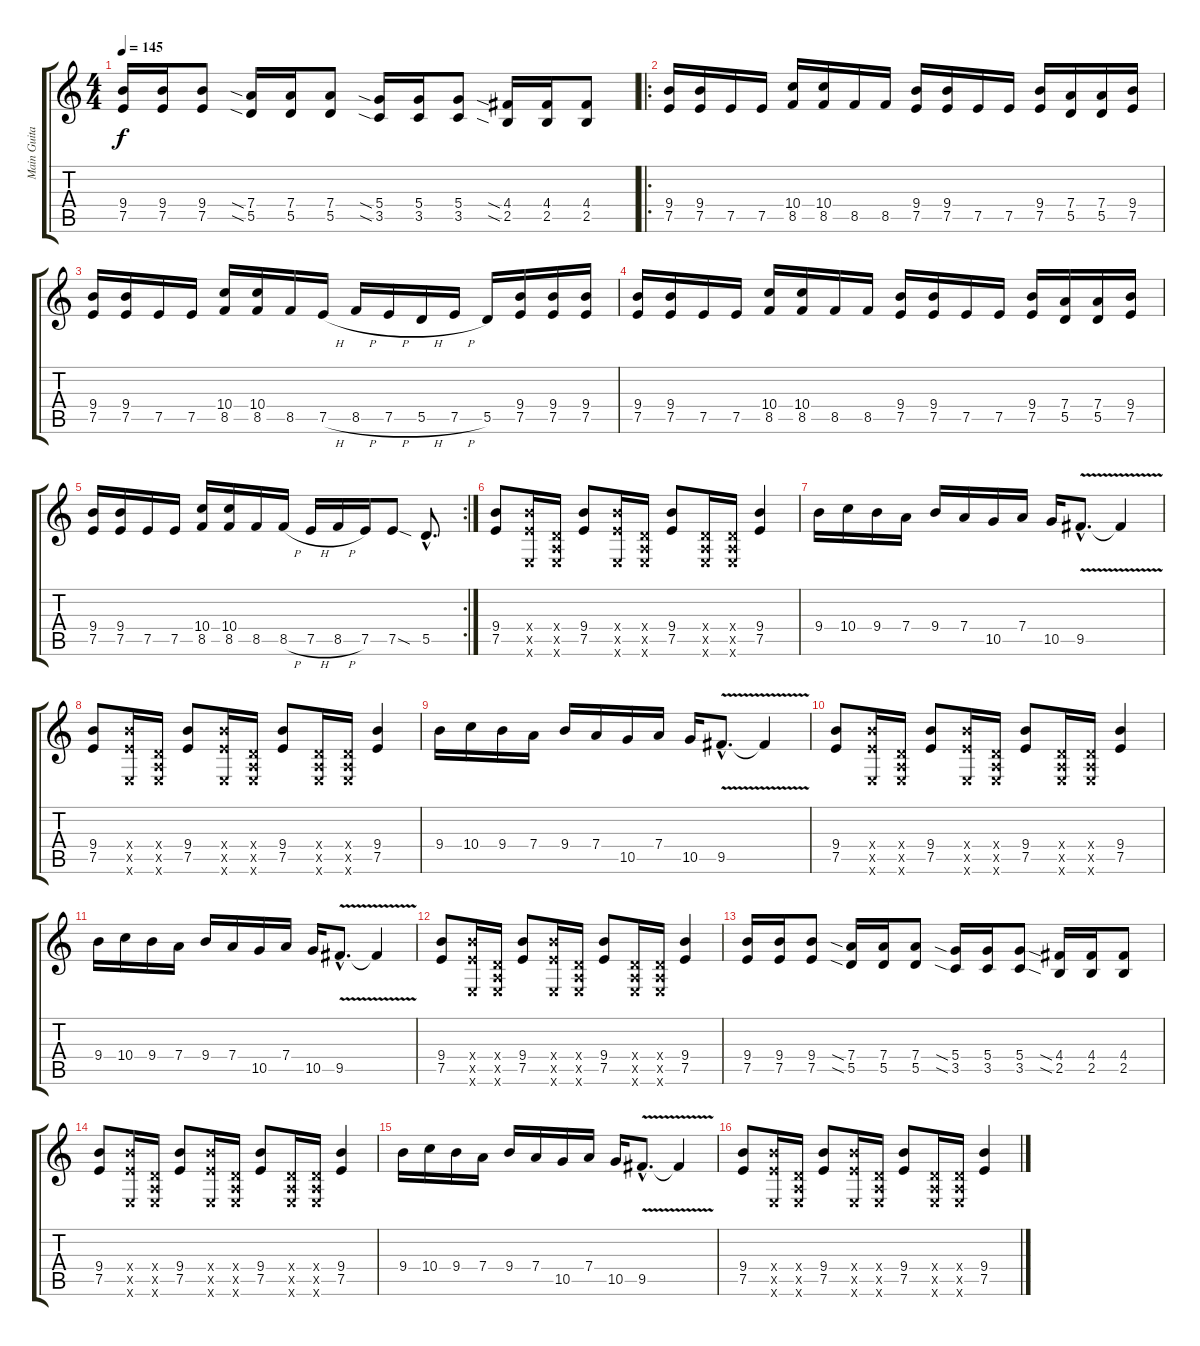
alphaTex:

\track ("Main Guitar " "Main Guita") {instrument electricguitarclean}
\staff {score tabs}
\tuning (E4 B3 G3 D3 A2 E2) {hide}
\ts (4 4)
\tempo 145
\clef g2
\ks c
(9.4 7.5).16{dy f} (9.4 7.5).16 (9.4 7.5).8 (7.4{sia} 5.5{sia}).16 (7.4 5.5).16 (7.4 5.5).8 (5.4{sia} 3.5{sia}).16 (5.4 3.5).16 (5.4 3.5).8 (4.4{sia} 2.5{sia}).16 (4.4 2.5).16 (4.4 2.5).8 |
\ro
(9.4 7.5).16{instrument distortionguitar} (9.4 7.5).16 7.5.16 7.5.16 (10.4 8.5).16 (10.4 8.5).16 8.5.16 8.5.16 (9.4 7.5).16 (9.4 7.5).16 7.5.16 7.5.16 (9.4 7.5).16 (7.4 5.5).16 (7.4 5.5).16 (9.4 7.5).16 |
(9.4 7.5).16 (9.4 7.5).16 7.5.16 7.5.16 (10.4 8.5).16 (10.4 8.5).16 8.5.16 7.5{h}.16 8.5{h}.16 7.5{h}.16 5.5{h}.16 7.5{h}.16 5.5.16 (9.4 7.5).16 (9.4 7.5).16 (9.4 7.5).16 |
(9.4 7.5).16{instrument distortionguitar} (9.4 7.5).16 7.5.16 7.5.16 (10.4 8.5).16 (10.4 8.5).16 8.5.16 8.5.16 (9.4 7.5).16 (9.4 7.5).16 7.5.16 7.5.16 (9.4 7.5).16 (7.4 5.5).16 (7.4 5.5).16 (9.4 7.5).16 |
\rc 2
(9.4 7.5).16 (9.4 7.5).16 7.5.16 7.5.16 (10.4 8.5).16 (10.4 8.5).16 8.5.16 8.5{h}.16 7.5{h}.16 8.5{h}.16 7.5.16 7.5{sod}.8 5.5{hac}.8{d} |
(9.4 7.5).8 (9.4{x} 7.5{x} 0.6{x}).16 (0.4{x} 0.5{x} 0.6{x}).16 (9.4 7.5).8 (9.4{x} 7.5{x} 0.6{x}).16 (0.4{x} 0.5{x} 0.6{x}).16 (9.4 7.5).8 (0.4{x} 0.5{x} 0.6{x}).16 (0.4{x} 0.5{x} 0.6{x}).16 (9.4 7.5).4 |
9.4.16 10.4.16 9.4.16 7.4.16 9.4.16 7.4.16 10.5.16 7.4.16 10.5.16 9.5{v hac}.8{d} 9.5{t}.4 |
(9.4 7.5).8 (9.4{x} 7.5{x} 0.6{x}).16 (0.4{x} 0.5{x} 0.6{x}).16 (9.4 7.5).8 (9.4{x} 7.5{x} 0.6{x}).16 (0.4{x} 0.5{x} 0.6{x}).16 (9.4 7.5).8 (0.4{x} 0.5{x} 0.6{x}).16 (0.4{x} 0.5{x} 0.6{x}).16 (9.4 7.5).4 |
9.4.16 10.4.16 9.4.16 7.4.16 9.4.16 7.4.16 10.5.16 7.4.16 10.5.16 9.5{v hac}.8{d} 9.5{t}.4 |
(9.4 7.5).8 (9.4{x} 7.5{x} 0.6{x}).16 (0.4{x} 0.5{x} 0.6{x}).16 (9.4 7.5).8 (9.4{x} 7.5{x} 0.6{x}).16 (0.4{x} 0.5{x} 0.6{x}).16 (9.4 7.5).8 (0.4{x} 0.5{x} 0.6{x}).16 (0.4{x} 0.5{x} 0.6{x}).16 (9.4 7.5).4 |
9.4.16 10.4.16 9.4.16 7.4.16 9.4.16 7.4.16 10.5.16 7.4.16 10.5.16 9.5{v hac}.8{d} 9.5{t}.4 |
(9.4 7.5).8 (9.4{x} 7.5{x} 0.6{x}).16 (0.4{x} 0.5{x} 0.6{x}).16 (9.4 7.5).8 (9.4{x} 7.5{x} 0.6{x}).16 (0.4{x} 0.5{x} 0.6{x}).16 (9.4 7.5).8 (0.4{x} 0.5{x} 0.6{x}).16 (0.4{x} 0.5{x} 0.6{x}).16 (9.4 7.5).4 |
(9.4 7.5).16 (9.4 7.5).16 (9.4 7.5).8 (7.4{sia} 5.5{sia}).16 (7.4 5.5).16 (7.4 5.5).8 (5.4{sia} 3.5{sia}).16 (5.4 3.5).16 (5.4 3.5).8 (4.4{sia} 2.5{sia}).16 (4.4 2.5).16 (4.4 2.5).8 |
(9.4 7.5).8 (9.4{x} 7.5{x} 0.6{x}).16 (0.4{x} 0.5{x} 0.6{x}).16 (9.4 7.5).8 (9.4{x} 7.5{x} 0.6{x}).16 (0.4{x} 0.5{x} 0.6{x}).16 (9.4 7.5).8 (0.4{x} 0.5{x} 0.6{x}).16 (0.4{x} 0.5{x} 0.6{x}).16 (9.4 7.5).4 |
9.4.16 10.4.16 9.4.16 7.4.16 9.4.16 7.4.16 10.5.16 7.4.16 10.5.16 9.5{v hac}.8{d} 9.5{t}.4 |
(9.4 7.5).8 (9.4{x} 7.5{x} 0.6{x}).16 (0.4{x} 0.5{x} 0.6{x}).16 (9.4 7.5).8 (9.4{x} 7.5{x} 0.6{x}).16 (0.4{x} 0.5{x} 0.6{x}).16 (9.4 7.5).8 (0.4{x} 0.5{x} 0.6{x}).16 (0.4{x} 0.5{x} 0.6{x}).16 (9.4 7.5).4
